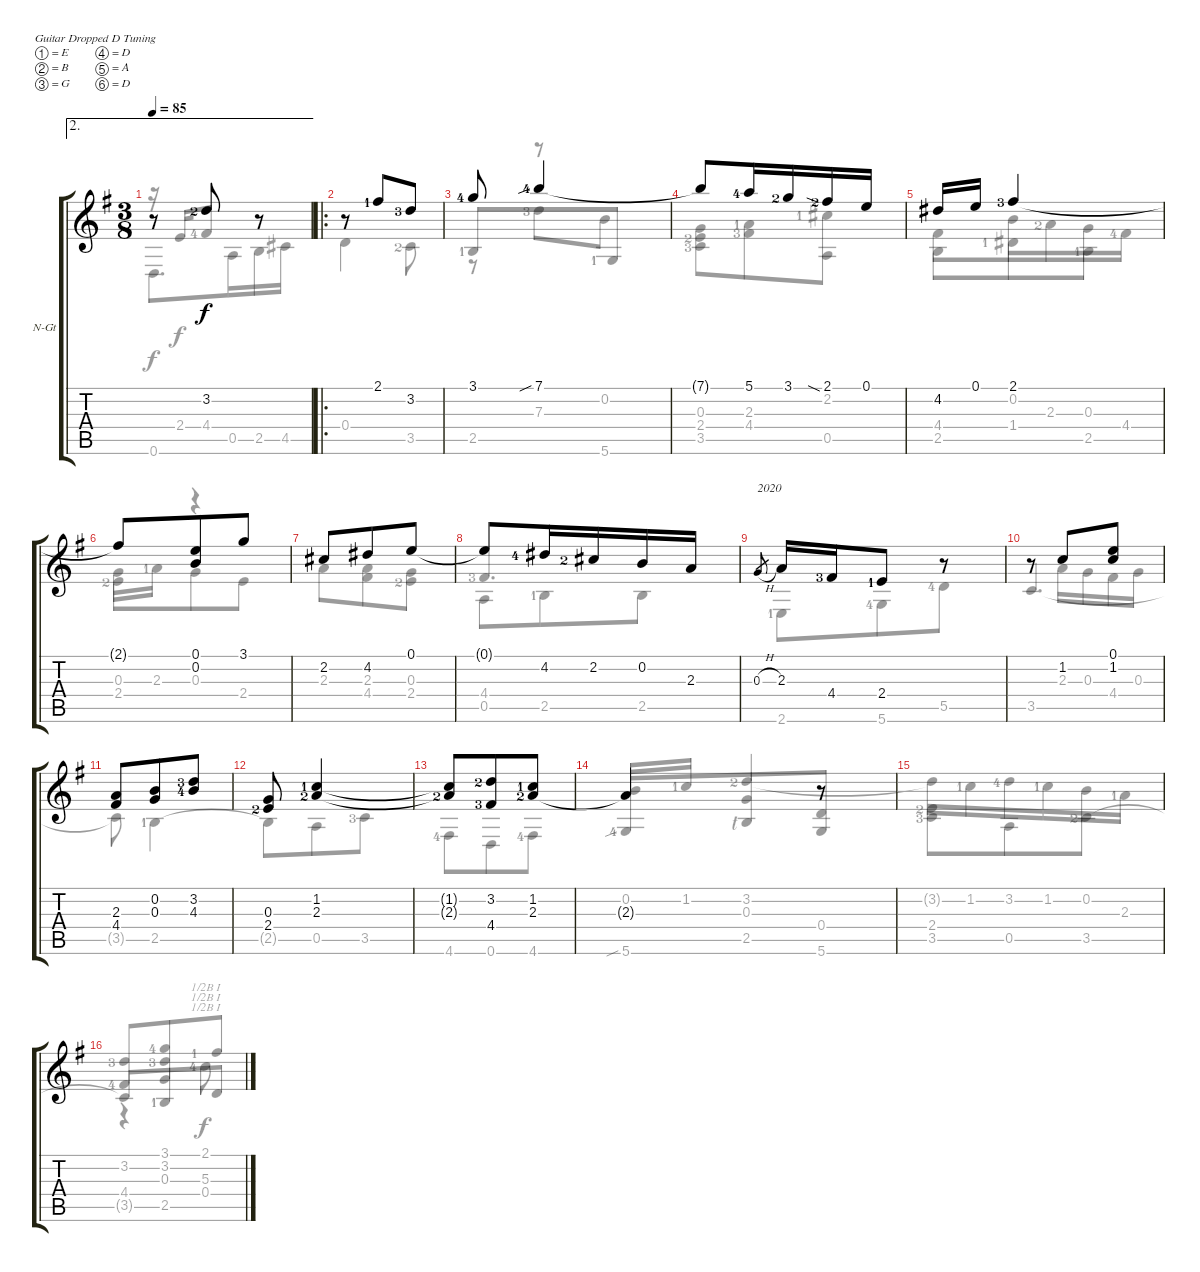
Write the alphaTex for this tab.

\bracketExtendMode groupsimilarinstruments
\firstSystemTrackNameOrientation horizontal
\otherSystemsTrackNameOrientation horizontal
\track ("Nylon Guitar" "N-Gt") {instrument acousticguitarnylon}
\staff {score tabs}
\tuning (E4 B3 G3 D3 A2 D2)
\voice
\ae 2
\ts (3 8)
\tempo 85
\clef g2
\ks g
r.8{dy f} 3.2{lf 3}.8 r.8 |
\ro
r.8 2.1{lf 2}.8 3.2{lf 4}.8 |
3.1{lf 5}.8 7.1{sib lf 5}.4 |
7.1{t}.8 5.1{lf 5}.16 3.1{lf 3}.16 2.1{sia lf 3}.16 0.1.16 |
4.2.16 0.1.16 2.1{lf 4}.4 |
2.1{t}.8 (0.1 0.2).8 3.1.8 |
2.2.8 4.2.8 0.1.8 |
0.1{t}.8 4.2{lf 5}.16 2.2{lf 3}.16 0.2.16 2.3.16 |
0.3{h}.8{txt "2020" gr} 2.3.16 4.4{lf 4}.16 2.4{lf 2}.8 r.8 |
r.8 1.2.8 (0.1 1.2).8 |
(2.3 4.4).8 (0.2 0.3).8 (3.2{lf 4} 4.3{lf 5}).8 |
(0.3 2.4{lf 3}).8 (1.2{lf 2} 2.3{lf 3}).4 |
(1.2{t} 2.3{t lf 3}).8 (3.2{lf 3} 4.4{lf 4}).8 (1.2{lf 2} 2.3{lf 3}).8 |
2.3{t}.4 r.8 |
|
\voice
\clef g2
\ottava regular
\simile none
\ks g
r.16{dy f beam invert} 2.4.16 4.4{lf 5}.8 r.8 |
0.4.4 3.5{lf 3}.8 |
2.5{lf 2}.8{beam invert} r.8 5.6{lf 2}.8 |
(0.3 2.4{lf 3} 3.5{lf 4}).8 (2.3{lf 2} 4.4{lf 4}).8 (2.2{lf 2} 0.5).8 |
4.4.8 0.2.16 2.3{lf 3}.16 0.3.16 4.4{lf 5}.16 |
0.3.16 2.3{lf 2}.16 r.4 |
2.3.8 (2.3 4.4).8 (0.3 2.4{lf 3}).8 |
4.4{lf 4}.4{d beam invert} |
2.6{lf 2}.8 5.6{lf 5}.8 5.5{lf 5}.8 |
3.5.4{d beam invert} |
3.5{t}.8 2.5{lf 2}.4 |
2.5{t}.8 0.5.8 3.5{lf 4}.8 |
4.6{lf 5}.8 0.6.8 4.6{lf 5}.8 |
5.6{sib lf 5}.8{beam invert} (2.5{lf 1} 0.3).8 (0.4 5.6).8 |
(2.4{lf 3} 3.5{lf 4}).8 0.5.8 3.5{lf 3}.8 |
3.5{t}.8{beam invert} 2.5{lf 2}.8 0.4.8{barre (1 half)}
\voice
\clef g2
\ottava regular
\simile none
\ks g
0.6.8{d dy f} 0.5.16 2.5.16 4.5.16 |
|
r.8 7.3{lf 4}.8 0.2.8 |
|
2.5.8 1.4{lf 2}.8 2.5{lf 2}.8 |
2.4{lf 3}.8 0.3.8 2.4.8 |
|
0.5.8 2.5{lf 2}.8 2.5.8 |
|
r.8 2.3.16 0.3.16 4.4.16 0.3.16 |
|
|
|
0.2.16{beam invert} 1.2{lf 2}.16 3.2{lf 3}.4{beam invert} |
3.2{t}.16 1.2{lf 2}.16 3.2{lf 5}.16 1.2{lf 2}.16 0.2.16 2.3{lf 2}.16 |
(3.2{lf 4} 4.4{lf 5}).8{beam invert} (3.1{lf 5} 3.2{lf 4} 0.3).8 2.1{lf 2}.8{barre (1 half)}
\voice
\clef g2
\ottava regular
\simile none
\ks g
|
|
|
|
|
|
|
|
|
|
|
|
|
|
|
r.4 5.3{lf 5}.8{barre (1 half)}
